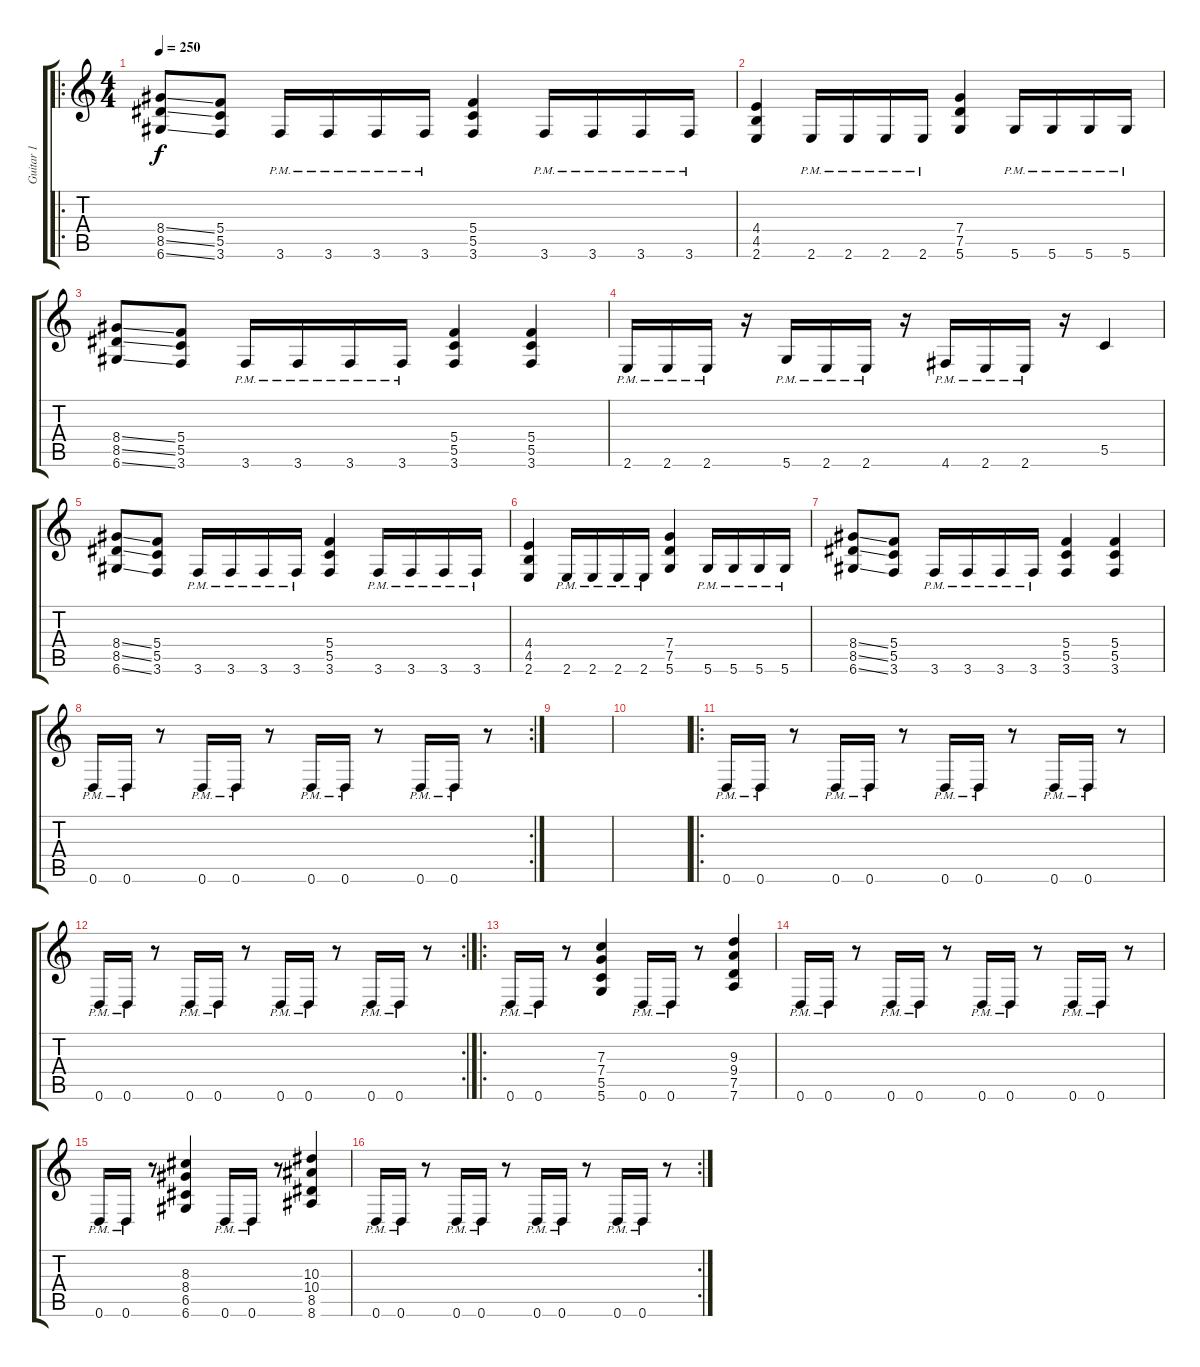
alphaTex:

\track ("Guitar 1" "Guitar 1") {instrument distortionguitar}
\staff {score tabs}
\tuning (D4 A3 F3 C3 G2 D2) {hide}
\ro
\ts (4 4)
\tempo 250
\clef g2
\ks c
(8.4{ss} 8.5{ss} 6.6{ss}).8{dy f instrument distortionguitar} (5.4 5.5 3.6).8 3.6{pm}.16 3.6{pm}.16 3.6{pm}.16 3.6{pm}.16 (5.4 5.5 3.6).4 3.6{pm}.16 3.6{pm}.16 3.6{pm}.16 3.6{pm}.16 |
(4.4 4.5 2.6).4 2.6{pm}.16 2.6{pm}.16 2.6{pm}.16 2.6{pm}.16 (7.4 7.5 5.6).4 5.6{pm}.16 5.6{pm}.16 5.6{pm}.16 5.6{pm}.16 |
(8.4{ss} 8.5{ss} 6.6{ss}).8 (5.4 5.5 3.6).8 3.6{pm}.16 3.6{pm}.16 3.6{pm}.16 3.6{pm}.16 (5.4 5.5 3.6).4 (5.4 5.5 3.6).4 |
2.6{pm}.16 2.6{pm}.16 2.6{pm}.16 r.16 5.6{pm}.16 2.6{pm}.16 2.6{pm}.16 r.16 4.6{pm}.16 2.6{pm}.16 2.6{pm}.16 r.16 5.5.4 |
(8.4{ss} 8.5{ss} 6.6{ss}).8 (5.4 5.5 3.6).8 3.6{pm}.16 3.6{pm}.16 3.6{pm}.16 3.6{pm}.16 (5.4 5.5 3.6).4 3.6{pm}.16 3.6{pm}.16 3.6{pm}.16 3.6{pm}.16 |
(4.4 4.5 2.6).4 2.6{pm}.16 2.6{pm}.16 2.6{pm}.16 2.6{pm}.16 (7.4 7.5 5.6).4 5.6{pm}.16 5.6{pm}.16 5.6{pm}.16 5.6{pm}.16 |
(8.4{ss} 8.5{ss} 6.6{ss}).8 (5.4 5.5 3.6).8 3.6{pm}.16 3.6{pm}.16 3.6{pm}.16 3.6{pm}.16 (5.4 5.5 3.6).4 (5.4 5.5 3.6).4 |
\rc 2
0.6{pm}.16 0.6{pm}.16 r.8 0.6{pm}.16 0.6{pm}.16 r.8 0.6{pm}.16 0.6{pm}.16 r.8 0.6{pm}.16 0.6{pm}.16 r.8 |
|
|
\ro
0.6{pm}.16 0.6{pm}.16 r.8 0.6{pm}.16 0.6{pm}.16 r.8 0.6{pm}.16 0.6{pm}.16 r.8 0.6{pm}.16 0.6{pm}.16 r.8 |
\rc 2
0.6{pm}.16 0.6{pm}.16 r.8 0.6{pm}.16 0.6{pm}.16 r.8 0.6{pm}.16 0.6{pm}.16 r.8 0.6{pm}.16 0.6{pm}.16 r.8 |
\ro
0.6{pm}.16 0.6{pm}.16 r.8 (7.3 7.4 5.5 5.6).4 0.6{pm}.16 0.6{pm}.16 r.8 (9.3 9.4 7.5 7.6).4 |
0.6{pm}.16 0.6{pm}.16 r.8 0.6{pm}.16 0.6{pm}.16 r.8 0.6{pm}.16 0.6{pm}.16 r.8 0.6{pm}.16 0.6{pm}.16 r.8 |
0.6{pm}.16 0.6{pm}.16 r.8 (8.3 8.4 6.5 6.6).4 0.6{pm}.16 0.6{pm}.16 r.8 (10.3 10.4 8.5 8.6).4 |
\rc 2
0.6{pm}.16 0.6{pm}.16 r.8 0.6{pm}.16 0.6{pm}.16 r.8 0.6{pm}.16 0.6{pm}.16 r.8 0.6{pm}.16 0.6{pm}.16 r.8
